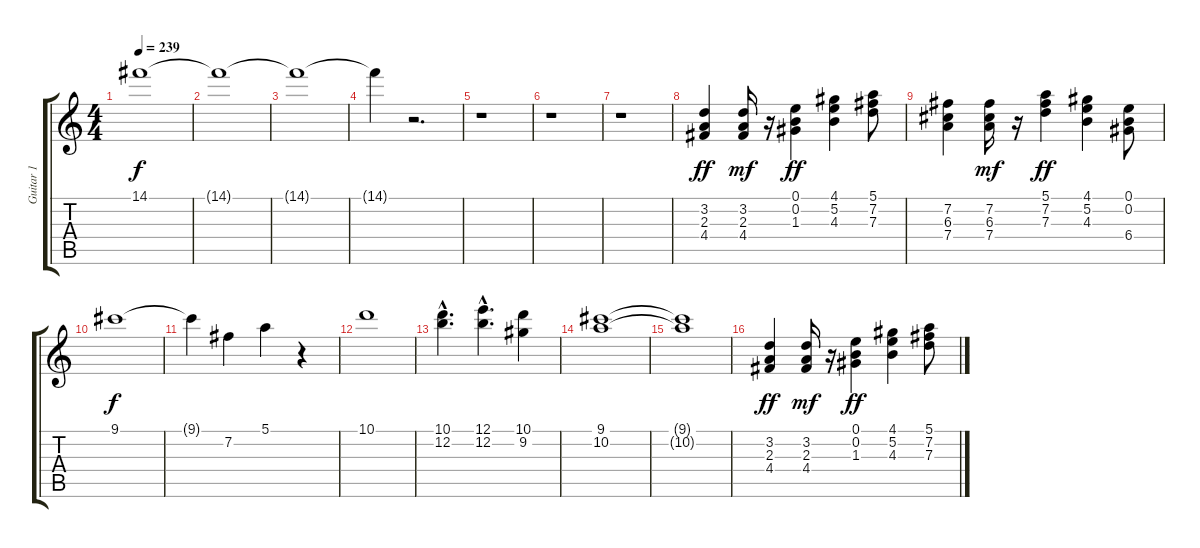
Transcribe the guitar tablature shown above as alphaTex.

\track ("Guitar 1" "Guitar 1") {instrument distortionguitar}
\staff {score tabs}
\tuning (E4 B3 G3 D3 A2 E2) {hide}
\ts (4 4)
\tempo 239
\clef g2
\ks c
14.1{t}.1{dy f} |
14.1{t}.1 |
14.1{t}.1 |
14.1{t}.4 r.2{d} |
r.1 |
r.1 |
r.1 |
(3.2 2.3 4.4).4{dy ff} (3.2 2.3 4.4).16{dy mf} r.16 (0.1 0.2 1.3).4{dy ff} (4.1 5.2 4.3).4 (5.1 7.2 7.3).8 |
(7.2 6.3 7.4).4 (7.2 6.3 7.4).16{dy mf} r.16 (5.1 7.2 7.3).4{dy ff} (4.1 5.2 4.3).4 (0.1 0.2 6.4).8 |
9.1.1{dy f} |
9.1{t}.4 7.2.4 5.1.4 r.4 |
10.1.1 |
(10.1{hac} 12.2{hac}).4{d} (12.1{hac} 12.2{hac}).4{d} (10.1 9.2).4 |
(9.1 10.2).1 |
(9.1{t} 10.2{t}).1 |
(3.2 2.3 4.4).4{dy ff instrument synthbrass1} (3.2 2.3 4.4).16{dy mf} r.16 (0.1 0.2 1.3).4{dy ff} (4.1 5.2 4.3).4 (5.1 7.2 7.3).8
